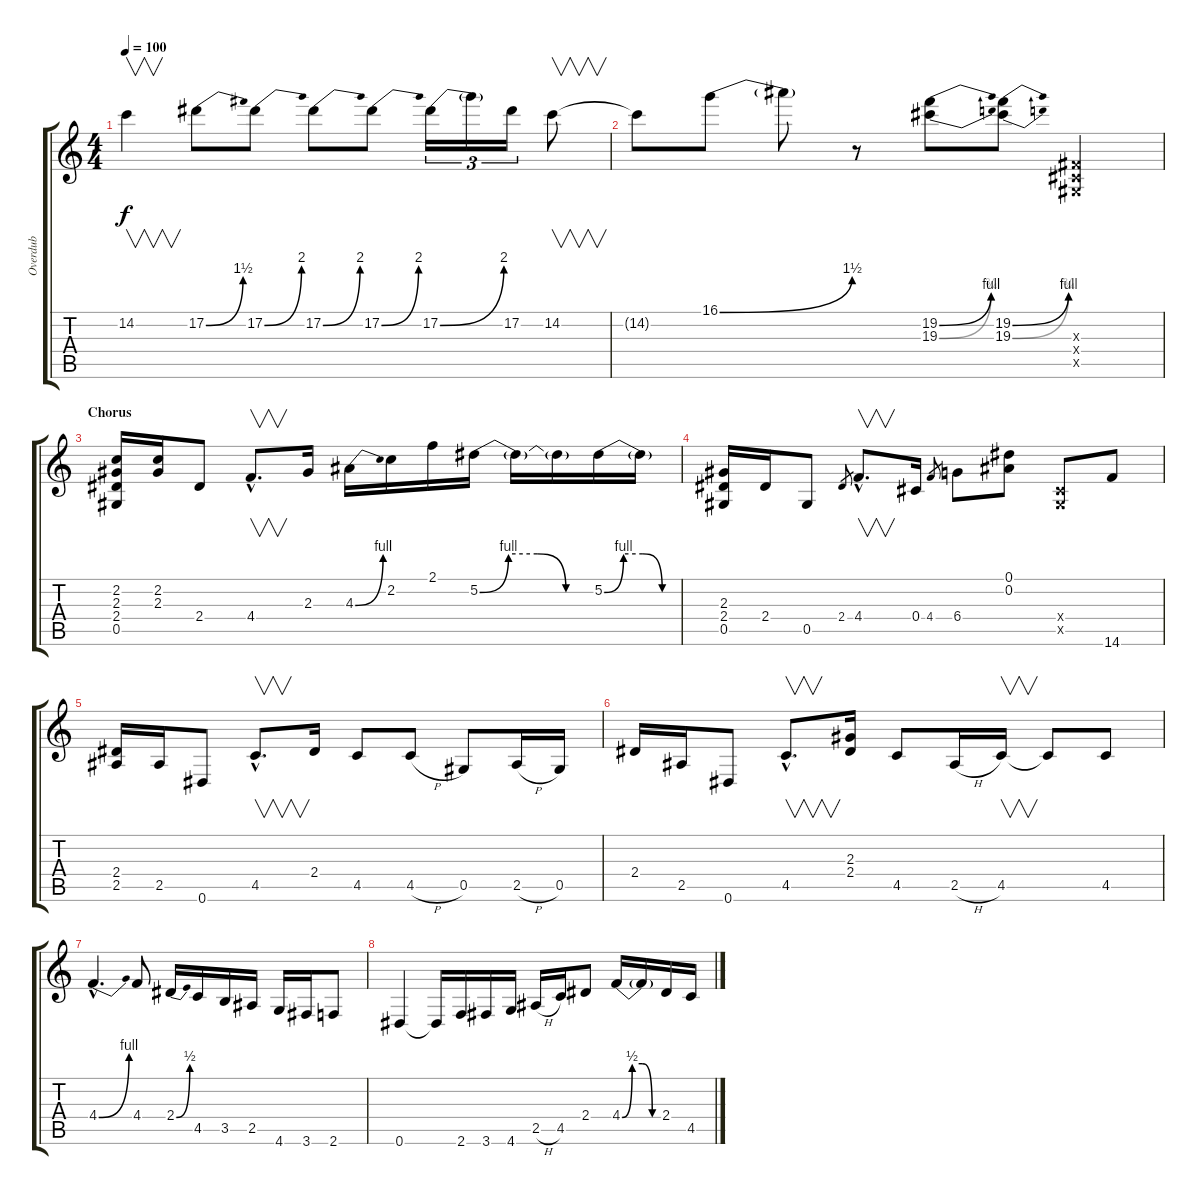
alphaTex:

\track ("Overdub" "Overdub") {instrument fretlessbass}
\staff {score tabs}
\tuning (Eb4 Bb3 Gb3 Db3 Ab2 Eb2) {hide}
\ts (4 4)
\tempo 100
\clef g2
\ks c
14.2.4{v dy f} 17.2{be (bend 0 0 60 6)}.8 17.2{be (bend 0 0 60 8)}.8 17.2{be (bend 0 0 60 8)}.8 17.2{be (bend 0 0 60 8)}.8 17.2{be (bend 0 0 60 8)}.16{tu (3 2)} 17.2{t}.16{tu (3 2)} 17.2.16{tu (3 2)} 14.2.8{v} |
14.2{t}.8 16.1{be (bend 0 0 60 6)}.8 16.1{t}.8 r.8 (19.2{be (bend 0 0 60 4)} 19.3{be (bend 0 0 60 3)}).8 (19.2{be (bend 0 0 60 4)} 19.3{be (bend 0 0 60 3)}).8 (0.3{x} 0.4{x} 0.5{x}).4 |
\section ("" "Chorus")
(2.2 2.3 2.4 0.5).16 (2.2 2.3).16 2.4.8 4.4{hac}.8{v d} 2.3.16 4.3{be (bend 0 0 60 4)}.16 2.2.16 2.1.16 5.2{be (custom 0 0 15 4 30 4 45 0 60 0)}.16 5.2{t}.16 5.2{t}.16 5.2{be (custom 0 0 15 4 30 4 45 0 60 0)}.16 5.2{t}.16 |
(2.3 2.4 0.5).16 2.4.16 0.5.8 2.4.8{gr} 4.4{hac}.8{v d} 0.4.16 4.4.8{gr} 6.4.8 (0.1 0.2).8 (0.4{x} 0.5{x}).8 14.6.8 |
(2.4 2.5).16 2.5.16 0.6.8 4.5{hac}.8{v d} 2.4.16 4.5.8 4.5{h}.8 0.5.8 2.5{h}.16 0.5.16 |
2.4.16 2.5.16 0.6.8 4.5{hac}.8{v d} (2.3 2.4).16 4.5.8 2.5{h}.16 4.5.16{v} 4.5{t}.8 4.5.8 |
4.4{be (bend 0 0 60 4) hac}.4{d} 4.4.8 2.4{be (bend 0 0 60 2)}.16 4.5.16 3.5.16 2.5.16 4.6.16 3.6.16 2.6.8 |
0.6.4 0.6{t}.16 2.6.16 3.6.16 4.6.16 2.5{h}.16 4.5.16 2.4.8 4.4{be (custom 0 0 15 2 30 2 45 0 60 0)}.16 4.4{t}.16 2.4.16 4.5.16
